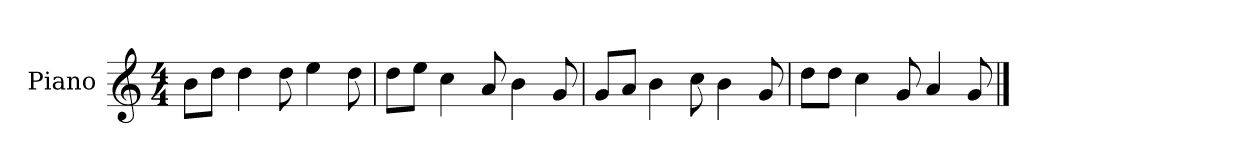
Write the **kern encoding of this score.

**kern
*part1
*staff1
*I"Piano
*I'P-no
*clefG2
*k[]
*M4/4
*MM90
=1
8b\L
8dd\J
4dd\
8dd\
4ee\
8dd\
=2
8dd\L
8ee\J
4cc\
8a/
4b\
8g/
=3
8g/L
8a/J
4b\
8cc\
4b\
8g/
=4
8dd\L
8dd\J
4cc\
8g/
4a/
8g/
==
*-
